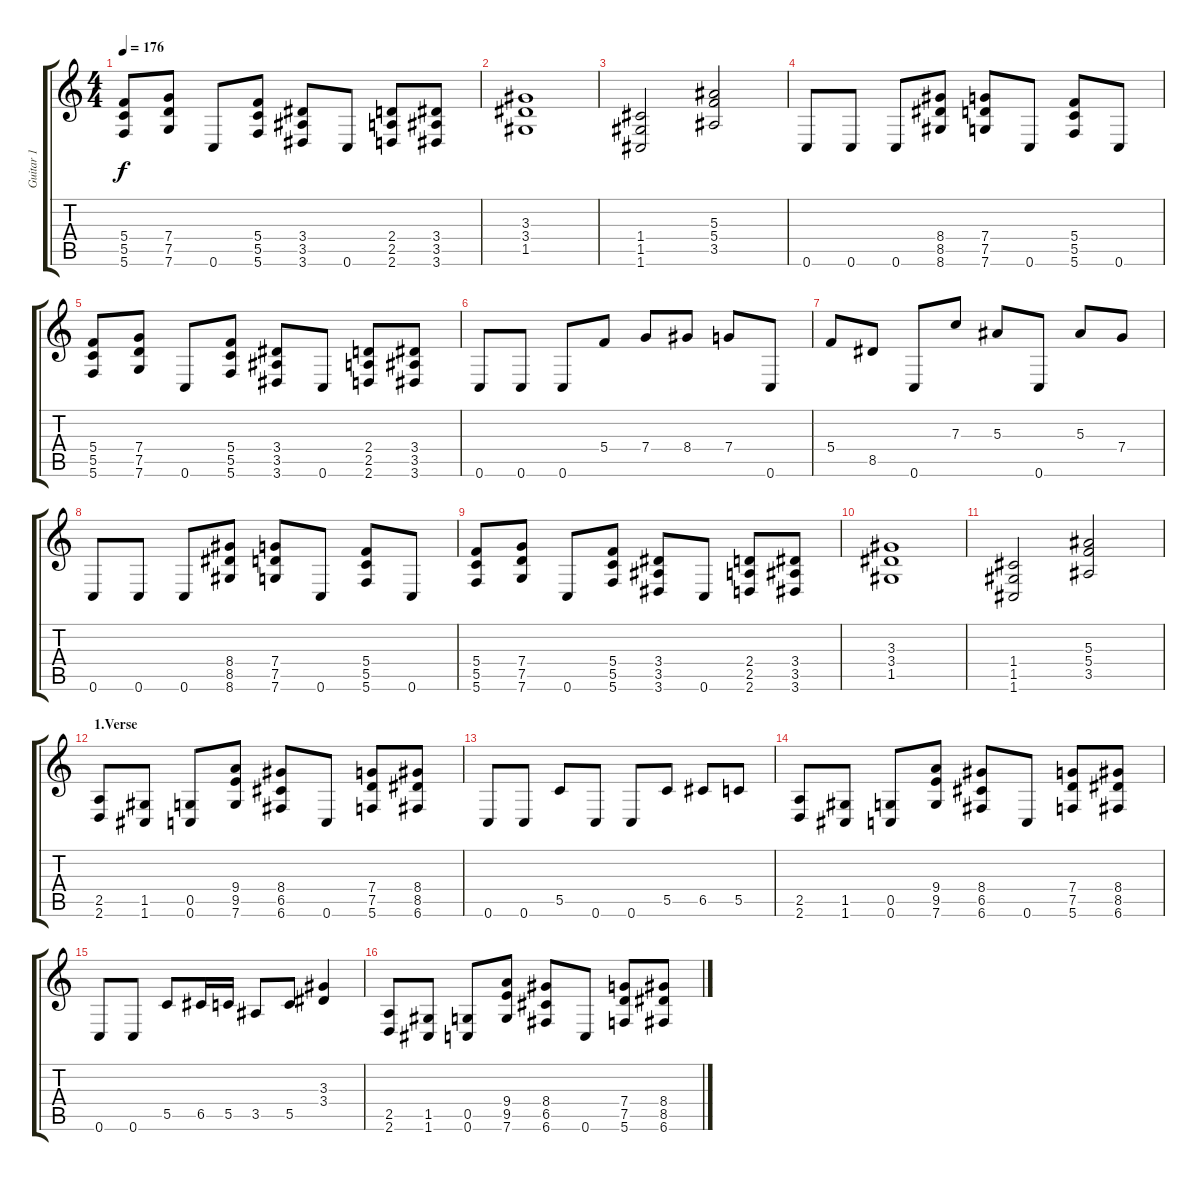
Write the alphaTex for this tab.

\track ("Guitar 1" "Guitar 1") {instrument distortionguitar}
\staff {score tabs}
\tuning (D4 A3 F3 C3 G2 C2) {hide}
\ts (4 4)
\tempo 176
\clef g2
\ks c
(5.4 5.5 5.6).8{dy f} (7.4 7.5 7.6).8 0.6.8 (5.4 5.5 5.6).8 (3.4 3.5 3.6).8 0.6.8 (2.4 2.5 2.6).8 (3.4 3.5 3.6).8 |
(3.3 3.4 1.5).1 |
(1.4 1.5 1.6).2 (5.3 5.4 3.5).2 |
0.6.8 0.6.8 0.6.8 (8.4 8.5 8.6).8 (7.4 7.5 7.6).8 0.6.8 (5.4 5.5 5.6).8 0.6.8 |
(5.4 5.5 5.6).8 (7.4 7.5 7.6).8 0.6.8 (5.4 5.5 5.6).8 (3.4 3.5 3.6).8 0.6.8 (2.4 2.5 2.6).8 (3.4 3.5 3.6).8 |
0.6.8 0.6.8 0.6.8 5.4.8 7.4.8 8.4.8 7.4.8 0.6.8 |
5.4.8 8.5.8 0.6.8 7.3.8 5.3.8 0.6.8 5.3.8 7.4.8 |
0.6.8 0.6.8 0.6.8 (8.4 8.5 8.6).8 (7.4 7.5 7.6).8 0.6.8 (5.4 5.5 5.6).8 0.6.8 |
(5.4 5.5 5.6).8 (7.4 7.5 7.6).8 0.6.8 (5.4 5.5 5.6).8 (3.4 3.5 3.6).8 0.6.8 (2.4 2.5 2.6).8 (3.4 3.5 3.6).8 |
(3.3 3.4 1.5).1 |
(1.4 1.5 1.6).2 (5.3 5.4 3.5).2 |
\section ("" "1.Verse")
(2.5 2.6).8 (1.5 1.6).8 (0.5 0.6).8 (9.4 9.5 7.6).8 (8.4 6.5 6.6).8 0.6.8 (7.4 7.5 5.6).8 (8.4 8.5 6.6).8 |
0.6.8 0.6.8 5.5.8 0.6.8 0.6.8 5.5.8 6.5.8 5.5.8 |
(2.5 2.6).8 (1.5 1.6).8 (0.5 0.6).8 (9.4 9.5 7.6).8 (8.4 6.5 6.6).8 0.6.8 (7.4 7.5 5.6).8 (8.4 8.5 6.6).8 |
0.6.8 0.6.8 5.5.8 6.5.16 5.5.16 3.5.8 5.5.8 (3.3 3.4).4 |
(2.5 2.6).8 (1.5 1.6).8 (0.5 0.6).8 (9.4 9.5 7.6).8 (8.4 6.5 6.6).8 0.6.8 (7.4 7.5 5.6).8 (8.4 8.5 6.6).8
